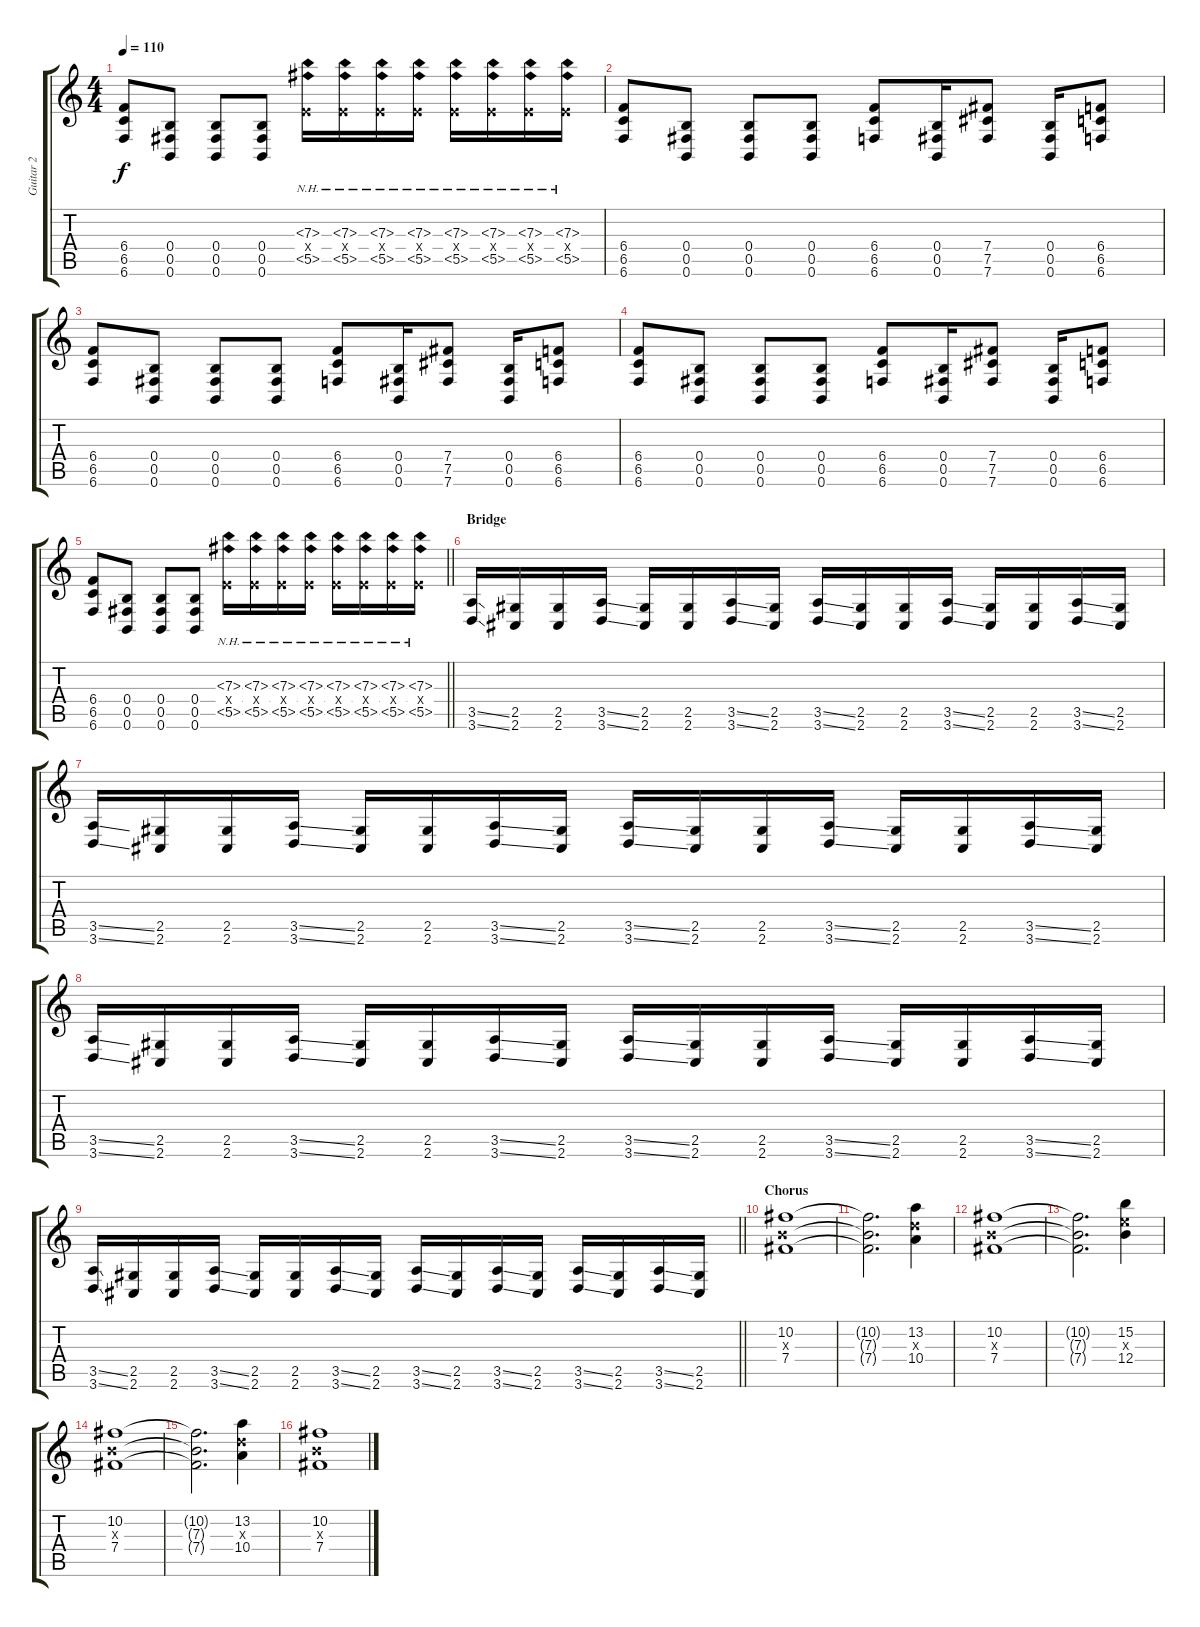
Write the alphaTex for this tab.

\track ("Guitar 2" "Guitar 2") {instrument distortionguitar}
\staff {score tabs}
\tuning (Db4 Ab3 E3 B2 Gb2 B1) {hide}
\ts (4 4)
\tempo 110
\clef g2
\ks c
(6.4 6.5 6.6).8{dy f} (0.4 0.5 0.6).8 (0.4 0.5 0.6).8 (0.4 0.5 0.6).8 (7.3{nh} 5.4{x} 5.5{nh}).16 (7.3{nh} 5.4{x} 5.5{nh}).16 (7.3{nh} 5.4{x} 5.5{nh}).16 (7.3{nh} 5.4{x} 5.5{nh}).16 (7.3{nh} 5.4{x} 5.5{nh}).16 (7.3{nh} 5.4{x} 5.5{nh}).16 (7.3{nh} 5.4{x} 5.5{nh}).16 (7.3{nh} 5.4{x} 5.5{nh}).16 |
(6.4 6.5 6.6).8 (0.4 0.5 0.6).8 (0.4 0.5 0.6).8 (0.4 0.5 0.6).8 (6.4 6.5 6.6).8 (0.4 0.5 0.6).16 (7.4 7.5 7.6).8 (0.4 0.5 0.6).16 (6.4 6.5 6.6).8 |
(6.4 6.5 6.6).8 (0.4 0.5 0.6).8 (0.4 0.5 0.6).8 (0.4 0.5 0.6).8 (6.4 6.5 6.6).8 (0.4 0.5 0.6).16 (7.4 7.5 7.6).8 (0.4 0.5 0.6).16 (6.4 6.5 6.6).8 |
(6.4 6.5 6.6).8 (0.4 0.5 0.6).8 (0.4 0.5 0.6).8 (0.4 0.5 0.6).8 (6.4 6.5 6.6).8 (0.4 0.5 0.6).16 (7.4 7.5 7.6).8 (0.4 0.5 0.6).16 (6.4 6.5 6.6).8 |
\barLineRight lightlight
(6.4 6.5 6.6).8 (0.4 0.5 0.6).8 (0.4 0.5 0.6).8 (0.4 0.5 0.6).8 (7.3{nh} 5.4{x} 5.5{nh}).16 (7.3{nh} 5.4{x} 5.5{nh}).16 (7.3{nh} 5.4{x} 5.5{nh}).16 (7.3{nh} 5.4{x} 5.5{nh}).16 (7.3{nh} 5.4{x} 5.5{nh}).16 (7.3{nh} 5.4{x} 5.5{nh}).16 (7.3{nh} 5.4{x} 5.5{nh}).16 (7.3{nh} 5.4{x} 5.5{nh}).16 |
\section ("" "Bridge")
(3.5{ss} 3.6{ss}).16 (2.5 2.6).16 (2.5 2.6).16 (3.5{ss} 3.6{ss}).16 (2.5 2.6).16 (2.5 2.6).16 (3.5{ss} 3.6{ss}).16 (2.5 2.6).16 (3.5{ss} 3.6{ss}).16 (2.5 2.6).16 (2.5 2.6).16 (3.5{ss} 3.6{ss}).16 (2.5 2.6).16 (2.5 2.6).16 (3.5{ss} 3.6{ss}).16 (2.5 2.6).16 |
(3.5{ss} 3.6{ss}).16 (2.5 2.6).16 (2.5 2.6).16 (3.5{ss} 3.6{ss}).16 (2.5 2.6).16 (2.5 2.6).16 (3.5{ss} 3.6{ss}).16 (2.5 2.6).16 (3.5{ss} 3.6{ss}).16 (2.5 2.6).16 (2.5 2.6).16 (3.5{ss} 3.6{ss}).16 (2.5 2.6).16 (2.5 2.6).16 (3.5{ss} 3.6{ss}).16 (2.5 2.6).16 |
(3.5{ss} 3.6{ss}).16 (2.5 2.6).16 (2.5 2.6).16 (3.5{ss} 3.6{ss}).16 (2.5 2.6).16 (2.5 2.6).16 (3.5{ss} 3.6{ss}).16 (2.5 2.6).16 (3.5{ss} 3.6{ss}).16 (2.5 2.6).16 (2.5 2.6).16 (3.5{ss} 3.6{ss}).16 (2.5 2.6).16 (2.5 2.6).16 (3.5{ss} 3.6{ss}).16 (2.5 2.6).16 |
\barLineRight lightlight
(3.5{ss} 3.6{ss}).16 (2.5 2.6).16 (2.5 2.6).16 (3.5{ss} 3.6{ss}).16 (2.5 2.6).16 (2.5 2.6).16 (3.5{ss} 3.6{ss}).16 (2.5 2.6).16 (3.5{ss} 3.6{ss}).16 (2.5 2.6).16 (3.5{ss} 3.6{ss}).16 (2.5 2.6).16 (3.5{ss} 3.6{ss}).16 (2.5 2.6).16 (3.5{ss} 3.6{ss}).16 (2.5 2.6).16 |
\section ("" "Chorus")
(10.2 7.3{x} 7.4).1 |
(10.2{t} 7.3{t} 7.4{t}).2{d} (13.2 10.3{x} 10.4).4 |
(10.2 7.3{x} 7.4).1 |
(10.2{t} 7.3{t} 7.4{t}).2{d} (15.2 12.3{x} 12.4).4 |
(10.2 7.3{x} 7.4).1 |
(10.2{t} 7.3{t} 7.4{t}).2{d} (13.2 10.3{x} 10.4).4 |
(10.2 7.3{x} 7.4).1
